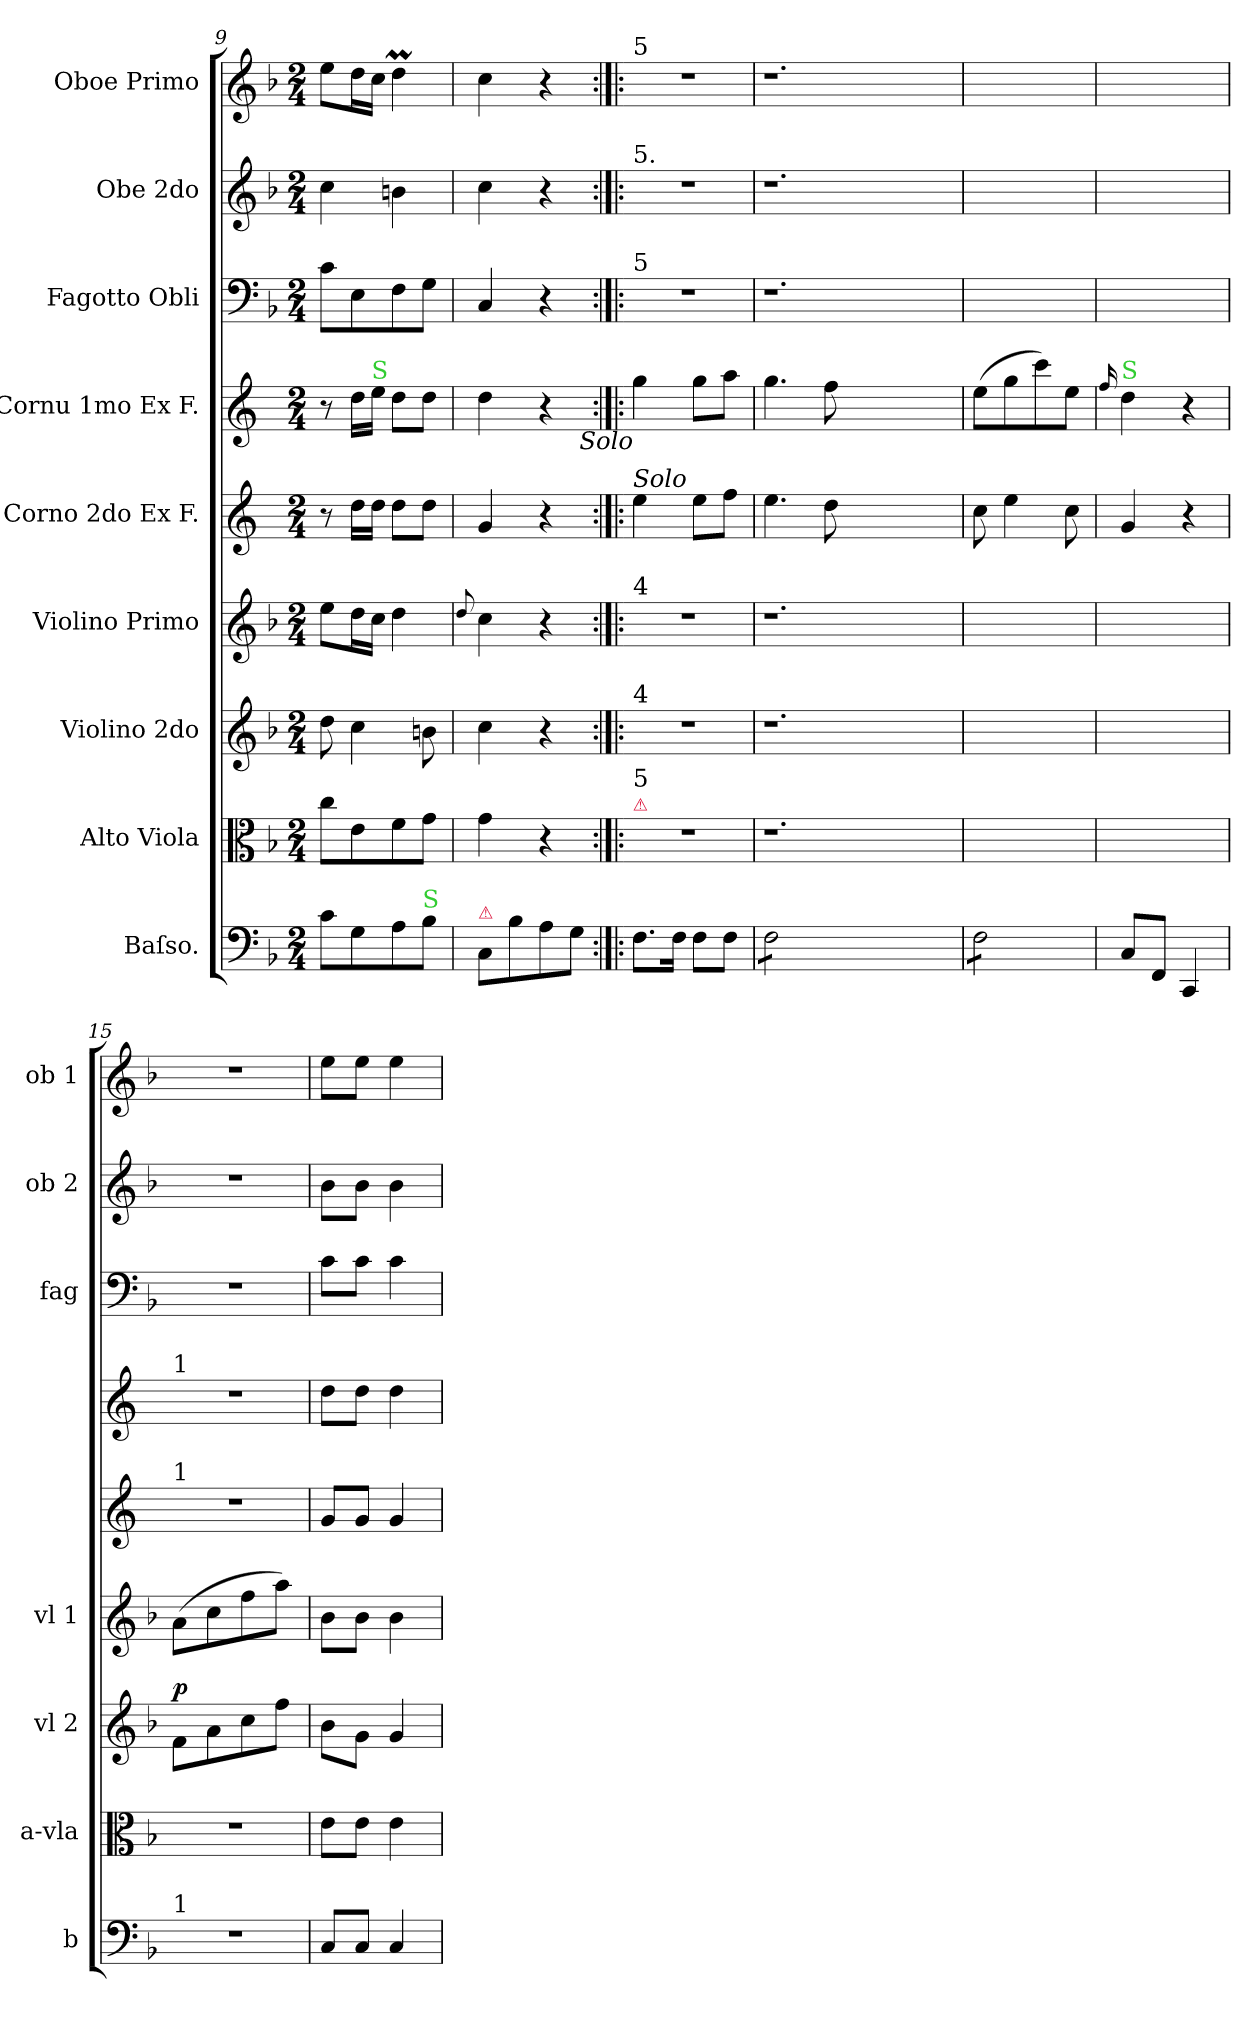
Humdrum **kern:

**kern	**dynam	**kern	**kern	**dynam	**kern	**dynam	**kern	**kern	**kern	**kern	**kern
*part9	*part9	*part8	*part7	*part7	*part6	*part6	*part5	*part4	*part3	*part2	*part1
*staff9	*staff9	*staff8	*staff7	*staff7	*staff6	*staff6	*staff5	*staff4	*staff3	*staff2	*staff1
*I"Baſso.	*	*I"Alto Viola	*I"Violino 2do	*	*I"Violino Primo	*	*I"Corno 2do Ex F.	*I"Cornu 1mo Ex F.	*I"Fagotto Obli	*I"Obe 2do	*I"Oboe Primo
*I'b	*	*I'a-vla	*I'vl 2	*	*I'vl 1	*	*	*	*I'fag	*I'ob 2	*I'ob 1
*clefF4	*	*clefC3	*clefG2	*	*clefG2	*	*clefG2	*clefG2	*clefF4	*clefG2	*clefG2
*	*	*	*	*	*	*	*ITrd4c7	*ITrd4c7	*	*	*
*k[b-]	*	*k[b-]	*k[b-]	*	*k[b-]	*	*k[b-]	*k[b-]	*k[b-]	*k[b-]	*k[b-]
*F:	*	*F:	*F:	*	*F:	*	*F:	*F:	*F:	*F:	*F:
*M2/4	*	*M2/4	*M2/4	*	*M2/4	*	*M2/4	*M2/4	*M2/4	*M2/4	*M2/4
=9	=9	=9	=9	=9	=9	=9	=9	=9	=9	=9	=9
8c\L	.	8cc\L	8dd\	.	8ee\L	.	8r	8r	8c\L	4cc\	8ee\L
8G\	.	8e\	4cc\	.	16dd\L	.	16g\LL	16g\LL	8E\	.	16dd\L
!	!	!	!	!	!	!	!	!LO:TX:a:color=limegreen:t=S	!	!	!
.	.	.	.	.	16cc\JJ	.	16g\JJ	16a\JJ	.	.	16cc\JJ
8A\	.	8f\	.	.	4dd\	.	8g\L	8g\L	8F\	4bn\	4ddM\
!LO:TX:a:color=limegreen:t=S	!	!	!	!	!	!	!	!	!	!	!
8B-\J	.	8g\J	8bn\	.	.	.	8g\J	8g\J	8G\J	.	.
=10	=10	=10	=10	=10	=10	=10	=10	=10	=10	=10	=10
.	.	.	.	.	8qqdd/	.	.	.	.	.	.
!LO:TX:a:color=crimson:t=⚠	!	!	!	!	!	!	!	!	!	!	!
8C/L	.	4g\	4cc\	.	4cc\	.	4c/	4g\	4C/	4cc\	4cc\
8B-\	.	.	.	.	.	.	.	.	.	.	.
8A\	.	4r	4r	.	4r	.	4r	4r	4r	4r	4r
8G\J	.	.	.	.	.	.	.	.	.	.	.
=11:|!|:	=11:|!|:	=11:|!|:	=11:|!|:	=11:|!|:	=11:|!|:	=11:|!|:	=11:|!|:	=11:|!|:	=11:|!|:	=11:|!|:	=11:|!|:
!	!	!	!	!	!	!	!	!	!	!	!LO:TX:a:t=5
!	!	!	!	!	!	!	!	!	!	!LO:TX:a:t=5.	!
!	!	!	!	!	!	!	!	!	!LO:TX:a:t=5	!	!
!	!	!	!	!	!	!	!	!LO:TX:b:i:rj:t=Solo	!	!	!
!	!	!	!	!	!	!	!LO:TX:a:i:t=Solo	!	!	!	!
!	!	!	!	!	!LO:TX:a:t=4	!	!	!	!	!	!
!	!	!	!LO:TX:a:t=4	!	!	!	!	!	!	!	!
!	!	!LO:TX:a:color=crimson:t=⚠	!	!	!	!	!	!	!	!	!
!	!	!LO:TX:a:t=5	!	!	!	!	!	!	!	!	!
!	!LO:DY:a	!	!	!	!	!	!	!	!	!	!
8.F\L	pia	2r	2r	.	2r	.	4a\	4cc\	2r	2r	2r
16F\Jk	.	.	.	.	.	.	.	.	.	.	.
8F\L	.	.	.	.	.	.	8a\L	8cc\L	.	.	.
8F\J	.	.	.	.	.	.	8b-\J	8dd\J	.	.	.
=12	=12	=12	=12	=12	=12	=12	=12	=12	=12	=12	=12
*tremolo	*	*	*	*	*	*	*	*	*	*	*
8F\L	.	1.r	1.r	.	1.r	.	4.a\	4.cc\	1.r	1.r	1.r
8F\	.	.	.	.	.	.	.	.	.	.	.
8F\	.	.	.	.	.	.	.	.	.	.	.
8F\J	.	.	.	.	.	.	8g\	8b-\	.	.	.
1ryy	.	.	.	.	.	.	1ryy	1ryy	.	.	.
=13	=13	=13	=13	=13	=13	=13	=13	=13	=13	=13	=13
8F\L	.	2ryy	2ryy	.	2ryy	.	8f\	(>8a\L	2ryy	2ryy	2ryy
8F\	.	.	.	.	.	.	4a\	8cc\	.	.	.
8F\	.	.	.	.	.	.	.	8ff\)	.	.	.
8F\J	.	.	.	.	.	.	8f\	8a\J	.	.	.
*Xtremolo	*	*	*	*	*	*	*	*	*	*	*
=14	=14	=14	=14	=14	=14	=14	=14	=14	=14	=14	=14
.	.	.	.	.	.	.	.	16qqb-/	.	.	.
!	!	!	!	!	!	!	!	!LO:TX:a:color=limegreen:t=S	!	!	!
8C/L	.	2ryy	2ryy	.	2ryy	.	4c/	4g\	2ryy	2ryy	2ryy
8FF/J	.	.	.	.	.	.	.	.	.	.	.
4CC/	.	.	.	.	.	.	4r	4r	.	.	.
=15	=15	=15	=15	=15	=15	=15	=15	=15	=15	=15	=15
!	!	!	!	!	!	!	!	!LO:TX:a:t=1	!	!	!
!	!	!	!	!	!	!	!LO:TX:a:t=1	!	!	!	!
!LO:TX:a:t=1	!	!	!	!	!	!	!	!	!	!	!
!	!	!	!	!LO:DY:a	!	!LO:DY:a	!	!	!	!	!
2r	.	2r	8f\L	p	(>8a\L	pia	2r	2r	2r	2r	2r
.	.	.	8a\	.	8cc\	.	.	.	.	.	.
.	.	.	8cc\	.	8ff\	.	.	.	.	.	.
.	.	.	8ff\J	.	8aa\J)	.	.	.	.	.	.
=16	=16	=16	=16	=16	=16	=16	=16	=16	=16	=16	=16
!	!LO:DY:a	!	!	!	!	!LO:DY:a	!	!	!	!	!
8C/L	for	8e\L	8b-\L	.	8b-\L	for	8c/L	8g\L	8c\L	8b-\L	8ee\L
8C/J	.	8e\J	8g\J	.	8b-\J	.	8c/J	8g\J	8c\J	8b-\J	8ee\J
4C/	.	4e\	4g/	.	4b-\	.	4c/	4g\	4c\	4b-\	4ee\
=	=	=	=	=	=	=	=	=	=	=	=
*-	*-	*-	*-	*-	*-	*-	*-	*-	*-	*-	*-
